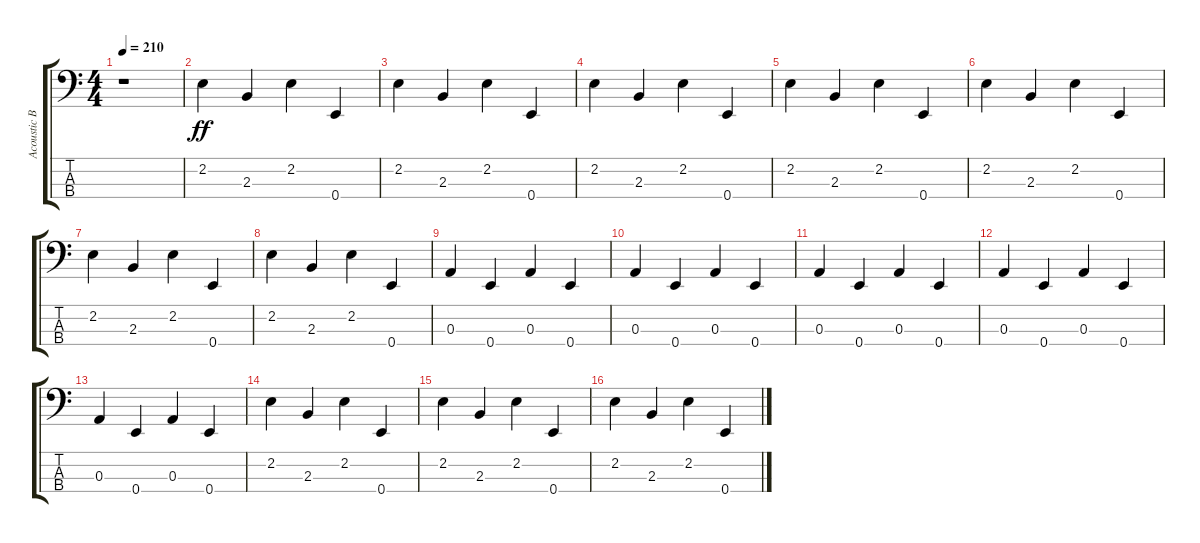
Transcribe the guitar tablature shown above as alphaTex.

\track ("Acoustic Bass" "Acoustic B") {instrument acousticbass}
\staff {score tabs}
\tuning (G2 D2 A1 E1) {hide}
\ts (4 4)
\tempo 210
\clef f4
\ks c
r.1{dy ff instrument acousticbass} |
2.2.4 2.3.4 2.2.4 0.4.4 |
2.2.4 2.3.4 2.2.4 0.4.4 |
2.2.4 2.3.4 2.2.4 0.4.4 |
2.2.4 2.3.4 2.2.4 0.4.4 |
2.2.4 2.3.4 2.2.4 0.4.4 |
2.2.4 2.3.4 2.2.4 0.4.4 |
2.2.4 2.3.4 2.2.4 0.4.4 |
0.3.4 0.4.4 0.3.4 0.4.4 |
0.3.4 0.4.4 0.3.4 0.4.4 |
0.3.4 0.4.4 0.3.4 0.4.4 |
0.3.4 0.4.4 0.3.4 0.4.4 |
0.3.4 0.4.4 0.3.4 0.4.4 |
2.2.4 2.3.4 2.2.4 0.4.4 |
2.2.4 2.3.4 2.2.4 0.4.4 |
2.2.4 2.3.4 2.2.4 0.4.4
